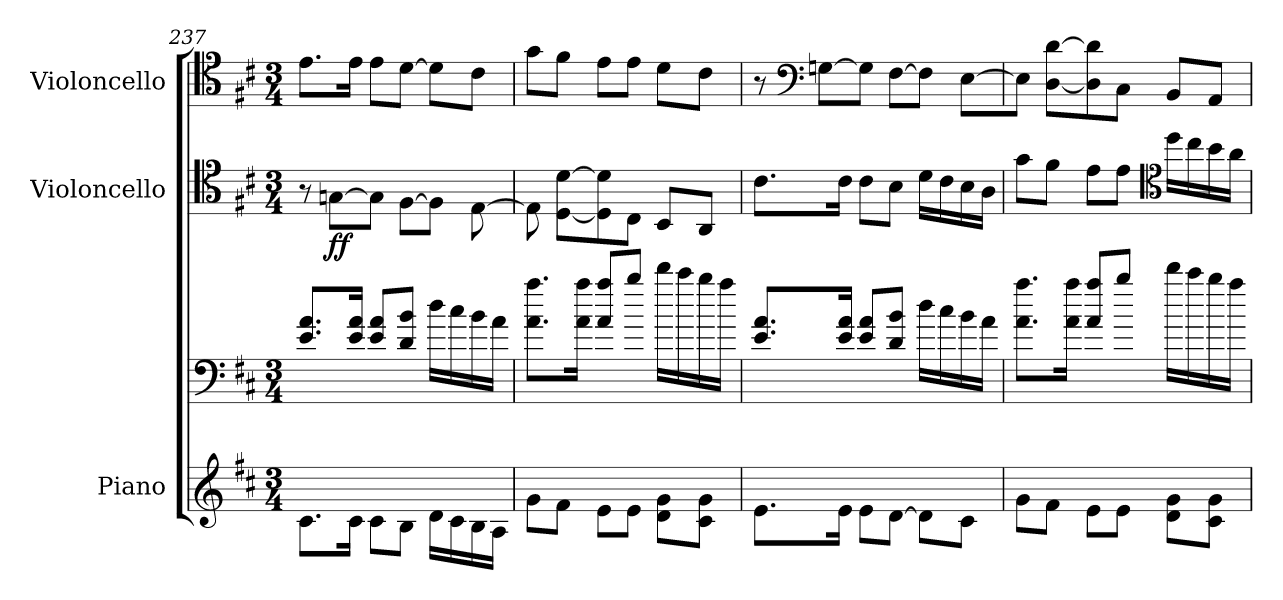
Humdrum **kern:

**kern	**kern	**kern	**dynam	**kern
*part3	*part3	*part2	*part2	*part1
*staff4	*staff3	*staff2	*staff2	*staff1
*I"Piano	*	*I"Violoncello	*	*I"Violoncello
*I'Pno.	*	*I'Vc.	*	*I'Vc.
*clefG2	*clefF4	*clefC4	*	*clefC4
*k[f#c#]	*k[f#c#]	*k[f#c#]	*	*k[f#c#]
*M3/4	*M3/4	*M3/4	*	*M3/4
=237	=237	=237	=237	=237
8.c#\L	8.e/ 8.a/L	8r	.	8.e\L
!	!	!	!LO:DY:b	!
.	.	[8Gn\L	ff	.
16c#\Jk	16e/ 16a/Jk	.	.	16e\Jk
8c#\L	8e/ 8a/L	8G\J]	.	8e\L
8B\J	8d/ 8b/J	[8F#\L	.	[8d\J
16d\LL	16dd\LL	8F#\J]	.	8d\L]
16c#\	16cc#\	.	.	.
16B\	16b\	[8E\	.	8c#\J
16A\JJ	16a\JJ	.	.	.
!!LO:PB:g=z
=238	=238	=238	=238	=238
8g\L	8.a\ 8.aa\L	8E\]	.	8g\L
8f#\J	.	[8D\ [8d\L	.	8f#\J
.	16a\ 16aa\Jk	.	.	.
8e\L	8a/ 8aa/L	8D\] 8d\]	.	8e\L
8e\J	8bb/J	8C#\J	.	8e\J
8d\ 8g\L	16ddd\LL	8BB/L	.	8d\L
.	16ccc#\	.	.	.
8c#\ 8g\J	16bb\	8AA/J	.	8c#\J
.	16aa\JJ	.	.	.
=239	=239	=239	=239	=239
8.e\L	8.e/ 8.a/L	8.c#\L	.	8r
*	*	*	*	*clefF4
.	.	.	.	[8Gn\L
16e\Jk	16e/ 16a/Jk	16c#\Jk	.	.
8e\L	8e/ 8a/L	8c#\L	.	8G\J]
[8d\J	8d/ 8b/J	8B\J	.	[8F#\L
8d\L]	16dd\LL	16d\LL	.	8F#\J]
.	16cc#\	16c#\	.	.
8c#\J	16b\	16B\	.	[8E\L
.	16a\JJ	16A\JJ	.	.
=240	=240	=240	=240	=240
8g\L	8.a\ 8.aa\L	8g\L	.	8E\J]
8f#\J	.	8f#\J	.	[8D\ [8d\L
.	16a\ 16aa\Jk	.	.	.
8e\L	8a/ 8aa/L	8e\L	.	8D\] 8d\]
8e\J	8bb/J	8e\J	.	8C#\J
*	*	*clefC4	*	*
8d\ 8g\L	16ddd\LL	16dd\LL	.	8BB/L
.	16ccc#\	16cc#\	.	.
8c#\ 8g\J	16bb\	16b\	.	8AA/J
.	16aa\JJ	16a\JJ	.	.
=	=	=	=	=
*-	*-	*-	*-	*-
